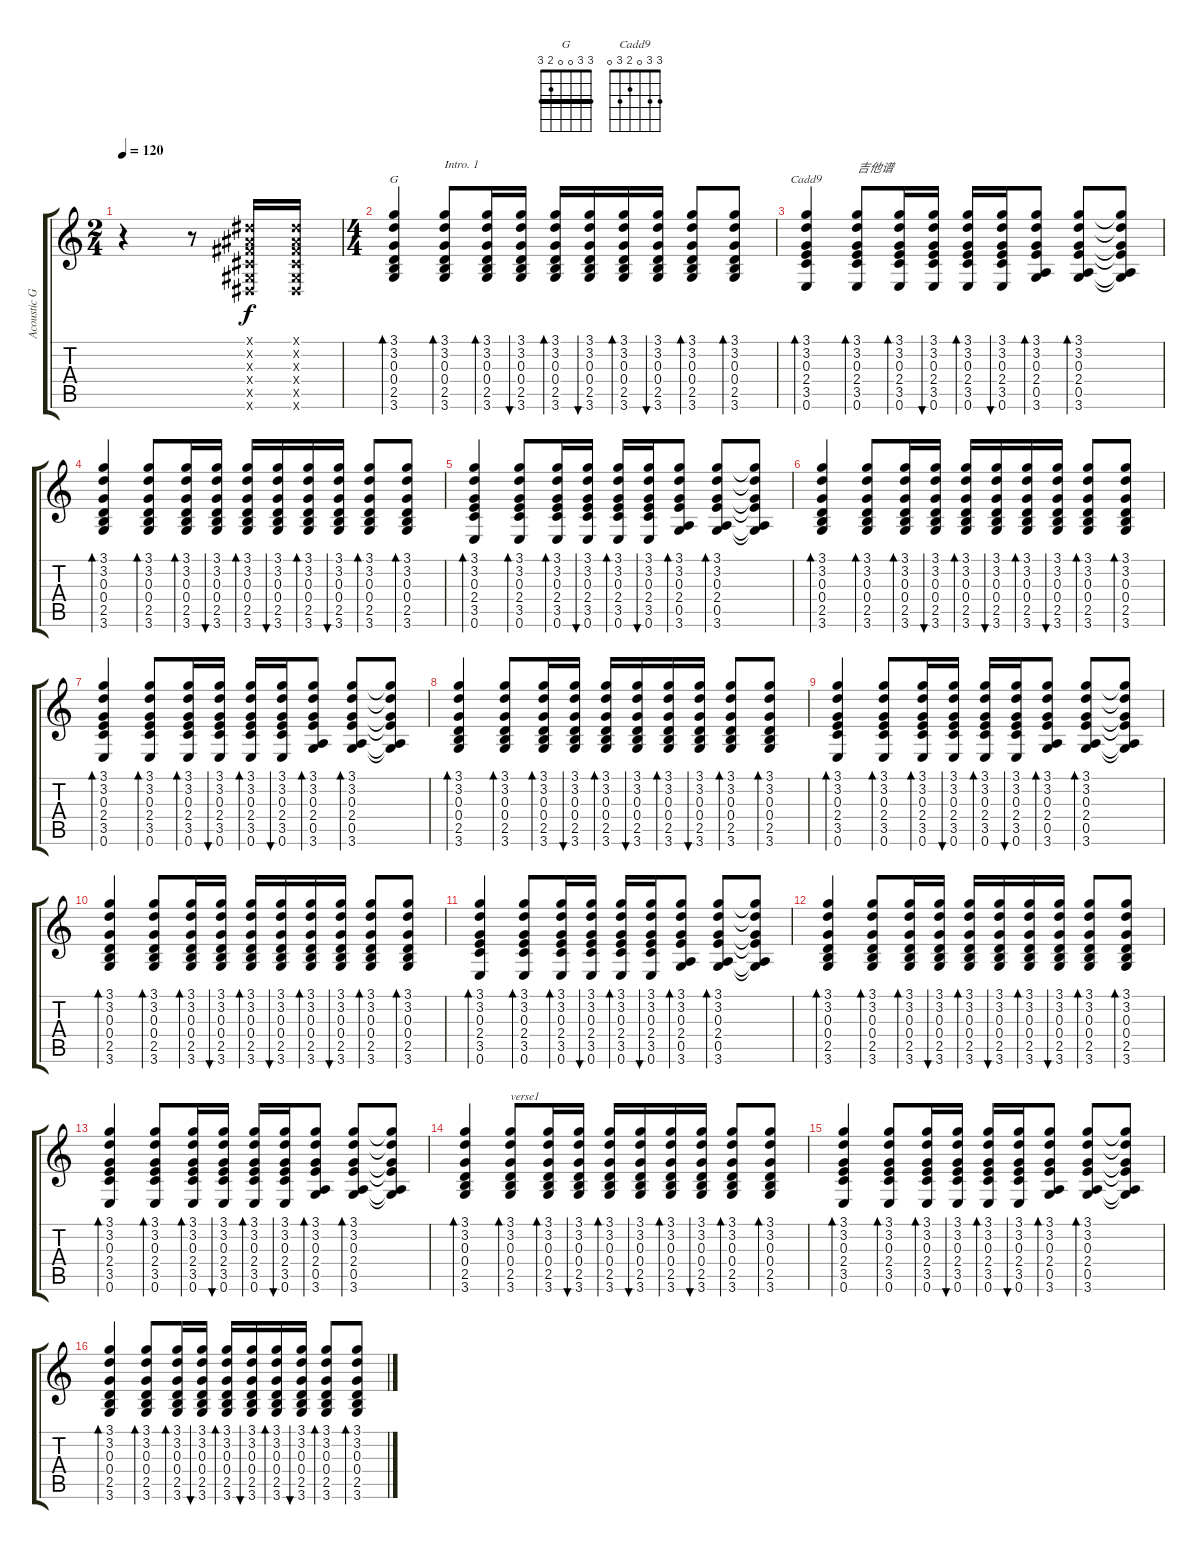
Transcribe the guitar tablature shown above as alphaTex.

\track ("Acoustic Guitar" "Acoustic G") {instrument acousticguitarsteel}
\staff {score tabs}
\tuning (E4 B3 G3 D3 A2 E2) {hide}
\chord ("G" 3 3 0 0 2 3) {barre 3}
\chord ("Cadd9" 3 3 0 2 3 0)
\ts (2 4)
\tempo 120
\clef g2
\ks c
r.4{dy f instrument acousticguitarsteel} r.8 (-1.1{x} -1.2{x} -1.3{x} -1.4{x} -1.5{x} -1.6{x}).16 (-1.1{x} -1.2{x} -1.3{x} -1.4{x} -1.5{x} -1.6{x}).16 |
\ts (4 4)
(3.1 3.2 0.3 0.4 2.5 3.6).4{bd 30 ch "G"} (3.1 3.2 0.3 0.4 2.5 3.6).8{bd 30 txt "Intro. 1"} (3.1 3.2 0.3 0.4 2.5 3.6).16{bd 30} (3.1 3.2 0.3 0.4 2.5 3.6).16{bu 30} (3.1 3.2 0.3 0.4 2.5 3.6).16{bd 30} (3.1 3.2 0.3 0.4 2.5 3.6).16{bu 30} (3.1 3.2 0.3 0.4 2.5 3.6).16{bd 30} (3.1 3.2 0.3 0.4 2.5 3.6).16{bu 30} (3.1 3.2 0.3 0.4 2.5 3.6).8{bd 30} (3.1 3.2 0.3 0.4 2.5 3.6).8{bd 30} |
(3.1 3.2 0.3 2.4 3.5 0.6).4{bd 30 ch "Cadd9"} (3.1 3.2 0.3 2.4 3.5 0.6).8{bd 30 txt "吉他谱"} (3.1 3.2 0.3 2.4 3.5 0.6).16{bd 30} (3.1 3.2 0.3 2.4 3.5 0.6).16{bu 30} (3.1 3.2 0.3 2.4 3.5 0.6).16{bd 30} (3.1 3.2 0.3 2.4 3.5 0.6).16{bu 30} (3.1 3.2 0.3 2.4 0.5 3.6).8{bd 30} (3.1 3.2 0.3 2.4 0.5 3.6).8{bd 30} (3.1{t} 3.2{t} 0.3{t} 2.4{t} 0.5{t} 3.6{t}).8 |
(3.1 3.2 0.3 0.4 2.5 3.6).4{bd 30} (3.1 3.2 0.3 0.4 2.5 3.6).8{bd 30} (3.1 3.2 0.3 0.4 2.5 3.6).16{bd 30} (3.1 3.2 0.3 0.4 2.5 3.6).16{bu 30} (3.1 3.2 0.3 0.4 2.5 3.6).16{bd 30} (3.1 3.2 0.3 0.4 2.5 3.6).16{bu 30} (3.1 3.2 0.3 0.4 2.5 3.6).16{bd 30} (3.1 3.2 0.3 0.4 2.5 3.6).16{bu 30} (3.1 3.2 0.3 0.4 2.5 3.6).8{bd 30} (3.1 3.2 0.3 0.4 2.5 3.6).8{bd 30} |
(3.1 3.2 0.3 2.4 3.5 0.6).4{bd 30} (3.1 3.2 0.3 2.4 3.5 0.6).8{bd 30} (3.1 3.2 0.3 2.4 3.5 0.6).16{bd 30} (3.1 3.2 0.3 2.4 3.5 0.6).16{bu 30} (3.1 3.2 0.3 2.4 3.5 0.6).16{bd 30} (3.1 3.2 0.3 2.4 3.5 0.6).16{bu 30} (3.1 3.2 0.3 2.4 0.5 3.6).8{bd 30} (3.1 3.2 0.3 2.4 0.5 3.6).8{bd 30} (3.1{t} 3.2{t} 0.3{t} 2.4{t} 0.5{t} 3.6{t}).8 |
(3.1 3.2 0.3 0.4 2.5 3.6).4{bd 30} (3.1 3.2 0.3 0.4 2.5 3.6).8{bd 30} (3.1 3.2 0.3 0.4 2.5 3.6).16{bd 30} (3.1 3.2 0.3 0.4 2.5 3.6).16{bu 30} (3.1 3.2 0.3 0.4 2.5 3.6).16{bd 30} (3.1 3.2 0.3 0.4 2.5 3.6).16{bu 30} (3.1 3.2 0.3 0.4 2.5 3.6).16{bd 30} (3.1 3.2 0.3 0.4 2.5 3.6).16{bu 30} (3.1 3.2 0.3 0.4 2.5 3.6).8{bd 30} (3.1 3.2 0.3 0.4 2.5 3.6).8{bd 30} |
(3.1 3.2 0.3 2.4 3.5 0.6).4{bd 30} (3.1 3.2 0.3 2.4 3.5 0.6).8{bd 30} (3.1 3.2 0.3 2.4 3.5 0.6).16{bd 30} (3.1 3.2 0.3 2.4 3.5 0.6).16{bu 30} (3.1 3.2 0.3 2.4 3.5 0.6).16{bd 30} (3.1 3.2 0.3 2.4 3.5 0.6).16{bu 30} (3.1 3.2 0.3 2.4 0.5 3.6).8{bd 30} (3.1 3.2 0.3 2.4 0.5 3.6).8{bd 30} (3.1{t} 3.2{t} 0.3{t} 2.4{t} 0.5{t} 3.6{t}).8 |
(3.1 3.2 0.3 0.4 2.5 3.6).4{bd 30} (3.1 3.2 0.3 0.4 2.5 3.6).8{bd 30} (3.1 3.2 0.3 0.4 2.5 3.6).16{bd 30} (3.1 3.2 0.3 0.4 2.5 3.6).16{bu 30} (3.1 3.2 0.3 0.4 2.5 3.6).16{bd 30} (3.1 3.2 0.3 0.4 2.5 3.6).16{bu 30} (3.1 3.2 0.3 0.4 2.5 3.6).16{bd 30} (3.1 3.2 0.3 0.4 2.5 3.6).16{bu 30} (3.1 3.2 0.3 0.4 2.5 3.6).8{bd 30} (3.1 3.2 0.3 0.4 2.5 3.6).8{bd 30} |
(3.1 3.2 0.3 2.4 3.5 0.6).4{bd 30} (3.1 3.2 0.3 2.4 3.5 0.6).8{bd 30} (3.1 3.2 0.3 2.4 3.5 0.6).16{bd 30} (3.1 3.2 0.3 2.4 3.5 0.6).16{bu 30} (3.1 3.2 0.3 2.4 3.5 0.6).16{bd 30} (3.1 3.2 0.3 2.4 3.5 0.6).16{bu 30} (3.1 3.2 0.3 2.4 0.5 3.6).8{bd 30} (3.1 3.2 0.3 2.4 0.5 3.6).8{bd 30} (3.1{t} 3.2{t} 0.3{t} 2.4{t} 0.5{t} 3.6{t}).8 |
(3.1 3.2 0.3 0.4 2.5 3.6).4{bd 30} (3.1 3.2 0.3 0.4 2.5 3.6).8{bd 30} (3.1 3.2 0.3 0.4 2.5 3.6).16{bd 30} (3.1 3.2 0.3 0.4 2.5 3.6).16{bu 30} (3.1 3.2 0.3 0.4 2.5 3.6).16{bd 30} (3.1 3.2 0.3 0.4 2.5 3.6).16{bu 30} (3.1 3.2 0.3 0.4 2.5 3.6).16{bd 30} (3.1 3.2 0.3 0.4 2.5 3.6).16{bu 30} (3.1 3.2 0.3 0.4 2.5 3.6).8{bd 30} (3.1 3.2 0.3 0.4 2.5 3.6).8{bd 30} |
(3.1 3.2 0.3 2.4 3.5 0.6).4{bd 30} (3.1 3.2 0.3 2.4 3.5 0.6).8{bd 30} (3.1 3.2 0.3 2.4 3.5 0.6).16{bd 30} (3.1 3.2 0.3 2.4 3.5 0.6).16{bu 30} (3.1 3.2 0.3 2.4 3.5 0.6).16{bd 30} (3.1 3.2 0.3 2.4 3.5 0.6).16{bu 30} (3.1 3.2 0.3 2.4 0.5 3.6).8{bd 30} (3.1 3.2 0.3 2.4 0.5 3.6).8{bd 30} (3.1{t} 3.2{t} 0.3{t} 2.4{t} 0.5{t} 3.6{t}).8 |
(3.1 3.2 0.3 0.4 2.5 3.6).4{bd 30} (3.1 3.2 0.3 0.4 2.5 3.6).8{bd 30} (3.1 3.2 0.3 0.4 2.5 3.6).16{bd 30} (3.1 3.2 0.3 0.4 2.5 3.6).16{bu 30} (3.1 3.2 0.3 0.4 2.5 3.6).16{bd 30} (3.1 3.2 0.3 0.4 2.5 3.6).16{bu 30} (3.1 3.2 0.3 0.4 2.5 3.6).16{bd 30} (3.1 3.2 0.3 0.4 2.5 3.6).16{bu 30} (3.1 3.2 0.3 0.4 2.5 3.6).8{bd 30} (3.1 3.2 0.3 0.4 2.5 3.6).8{bd 30} |
(3.1 3.2 0.3 2.4 3.5 0.6).4{bd 30} (3.1 3.2 0.3 2.4 3.5 0.6).8{bd 30} (3.1 3.2 0.3 2.4 3.5 0.6).16{bd 30} (3.1 3.2 0.3 2.4 3.5 0.6).16{bu 30} (3.1 3.2 0.3 2.4 3.5 0.6).16{bd 30} (3.1 3.2 0.3 2.4 3.5 0.6).16{bu 30} (3.1 3.2 0.3 2.4 0.5 3.6).8{bd 30} (3.1 3.2 0.3 2.4 0.5 3.6).8{bd 30} (3.1{t} 3.2{t} 0.3{t} 2.4{t} 0.5{t} 3.6{t}).8 |
(3.1 3.2 0.3 0.4 2.5 3.6).4{bd 30} (3.1 3.2 0.3 0.4 2.5 3.6).8{bd 30 txt "verse1"} (3.1 3.2 0.3 0.4 2.5 3.6).16{bd 30} (3.1 3.2 0.3 0.4 2.5 3.6).16{bu 30} (3.1 3.2 0.3 0.4 2.5 3.6).16{bd 30} (3.1 3.2 0.3 0.4 2.5 3.6).16{bu 30} (3.1 3.2 0.3 0.4 2.5 3.6).16{bd 30} (3.1 3.2 0.3 0.4 2.5 3.6).16{bu 30} (3.1 3.2 0.3 0.4 2.5 3.6).8{bd 30} (3.1 3.2 0.3 0.4 2.5 3.6).8{bd 30} |
(3.1 3.2 0.3 2.4 3.5 0.6).4{bd 30} (3.1 3.2 0.3 2.4 3.5 0.6).8{bd 30} (3.1 3.2 0.3 2.4 3.5 0.6).16{bd 30} (3.1 3.2 0.3 2.4 3.5 0.6).16{bu 30} (3.1 3.2 0.3 2.4 3.5 0.6).16{bd 30} (3.1 3.2 0.3 2.4 3.5 0.6).16{bu 30} (3.1 3.2 0.3 2.4 0.5 3.6).8{bd 30} (3.1 3.2 0.3 2.4 0.5 3.6).8{bd 30} (3.1{t} 3.2{t} 0.3{t} 2.4{t} 0.5{t} 3.6{t}).8 |
(3.1 3.2 0.3 0.4 2.5 3.6).4{bd 30} (3.1 3.2 0.3 0.4 2.5 3.6).8{bd 30} (3.1 3.2 0.3 0.4 2.5 3.6).16{bd 30} (3.1 3.2 0.3 0.4 2.5 3.6).16{bu 30} (3.1 3.2 0.3 0.4 2.5 3.6).16{bd 30} (3.1 3.2 0.3 0.4 2.5 3.6).16{bu 30} (3.1 3.2 0.3 0.4 2.5 3.6).16{bd 30} (3.1 3.2 0.3 0.4 2.5 3.6).16{bu 30} (3.1 3.2 0.3 0.4 2.5 3.6).8{bd 30} (3.1 3.2 0.3 0.4 2.5 3.6).8{bd 30}
